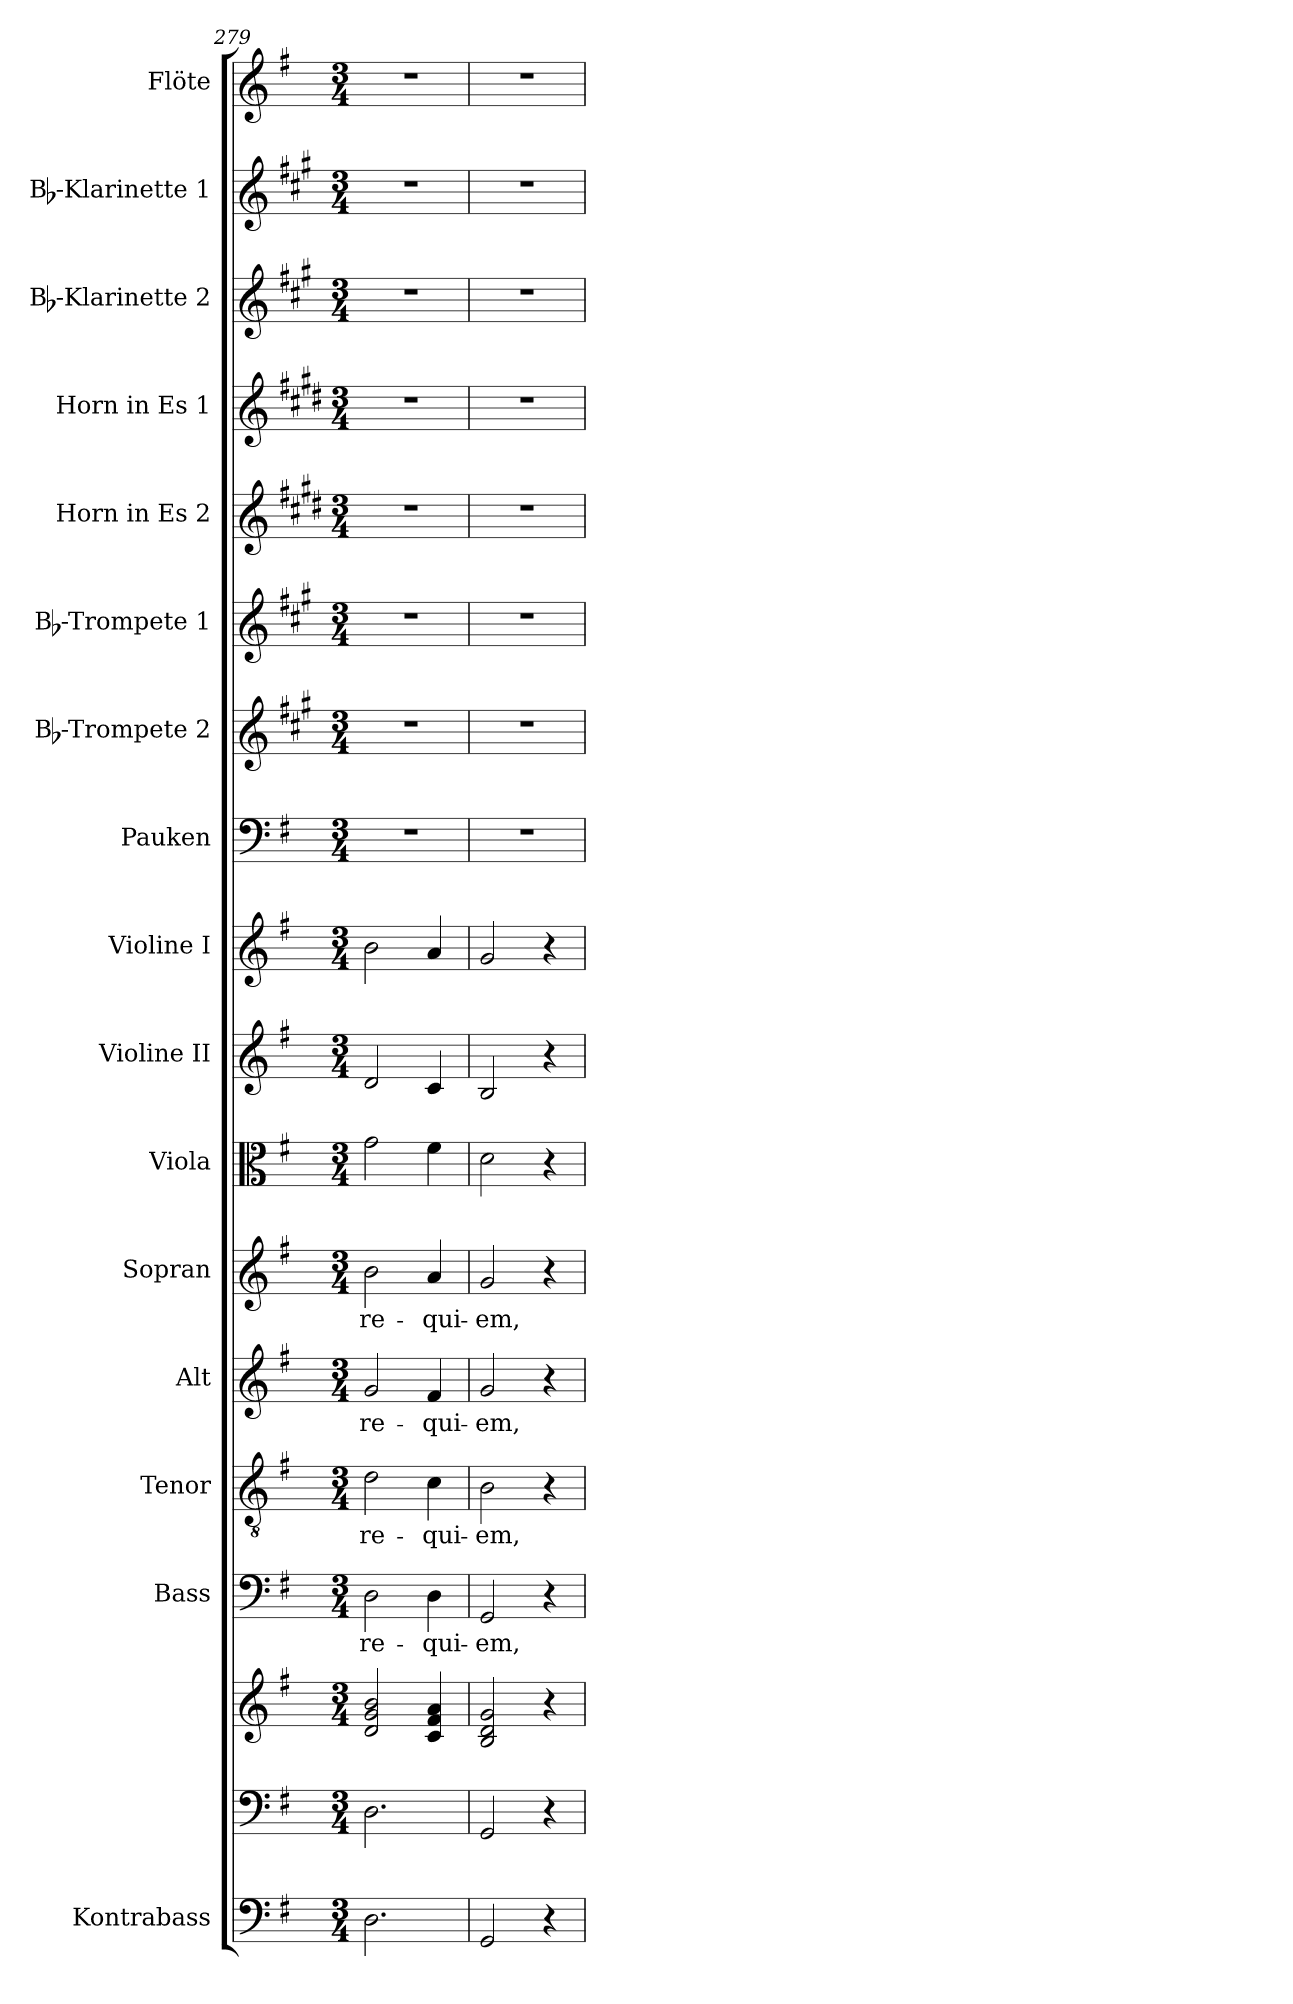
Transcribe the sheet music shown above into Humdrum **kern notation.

**kern	**kern	**kern	**kern	**text	**kern	**text	**kern	**text	**kern	**text	**kern	**kern	**kern	**kern	**kern	**kern	**kern	**kern	**kern	**kern	**kern
*part17	*part16	*part16	*part15	*part15	*part14	*part14	*part13	*part13	*part12	*part12	*part11	*part10	*part9	*part8	*part7	*part6	*part5	*part4	*part3	*part2	*part1
*staff18	*staff17	*staff16	*staff15	*staff15	*staff14	*staff14	*staff13	*staff13	*staff12	*staff12	*staff11	*staff10	*staff9	*staff8	*staff7	*staff6	*staff5	*staff4	*staff3	*staff2	*staff1
*I"Kontrabass	*	*	*I"Bass	*	*I"Tenor	*	*I"Alt	*	*I"Sopran	*	*I"Viola	*I"Violine II	*I"Violine I	*I"Pauken	*I"Bb-Trompete 2	*I"Bb-Trompete 1	*I"Horn in Es 2	*I"Horn in Es 1	*I"Bb-Klarinette 2	*I"Bb-Klarinette 1	*I"Flöte
*I'Kb.	*	*	*I'B.	*	*I'T.	*	*I'A.	*	*I'S.	*	*I'Vla.	*I'Vl. II	*I'Vl. I	*I'Pk.	*I'Bb Trp. 2	*I'Bb Trp. 1	*	*	*I'Bb Kl. 2	*I'Bb Kl. 1	*I'Fl.
*clefF4	*clefF4	*clefG2	*clefF4	*	*clefGv2	*	*clefG2	*	*clefG2	*	*clefC3	*clefG2	*clefG2	*clefF4	*clefG2	*clefG2	*clefG2	*clefG2	*clefG2	*clefG2	*clefG2
*ITrd7c12	*	*	*	*	*	*	*	*	*	*	*	*	*	*	*ITrd1c2	*ITrd1c2	*ITrd5c9	*ITrd5c9	*ITrd1c2	*ITrd1c2	*
*k[f#]	*k[f#]	*k[f#]	*k[f#]	*	*k[f#]	*	*k[f#]	*	*k[f#]	*	*k[f#]	*k[f#]	*k[f#]	*k[f#]	*k[f#]	*k[f#]	*k[f#]	*k[f#]	*k[f#]	*k[f#]	*k[f#]
*G:	*G:	*G:	*G:	*	*G:	*	*G:	*	*G:	*	*G:	*G:	*G:	*G:	*G:	*G:	*G:	*G:	*G:	*G:	*G:
*M3/4	*M3/4	*M3/4	*M3/4	*	*M3/4	*	*M3/4	*	*M3/4	*	*M3/4	*M3/4	*M3/4	*M3/4	*M3/4	*M3/4	*M3/4	*M3/4	*M3/4	*M3/4	*M3/4
=279	=279	=279	=279	=279	=279	=279	=279	=279	=279	=279	=279	=279	=279	=279	=279	=279	=279	=279	=279	=279	=279
!	!	!	!	!LO:LY:b	!	!LO:LY:b	!	!LO:LY:b	!	!LO:LY:b	!	!	!	!	!	!	!	!	!	!	!
2.DD\	2.D\	2d/ 2g/ 2b/	2D\	re-	2d\	re-	2g/	re-	2b\	re-	2g\	2d/	2b\	2.r	2.r	2.r	2.r	2.r	2.r	2.r	2.r
!	!	!	!	!LO:LY:b	!	!LO:LY:b	!	!LO:LY:b	!	!LO:LY:b	!	!	!	!	!	!	!	!	!	!	!
.	.	4c/ 4f#/ 4a/	4D\	-qui-	4c\	-qui-	4f#/	-qui-	4a/	-qui-	4f#\	4c/	4a/	.	.	.	.	.	.	.	.
=280	=280	=280	=280	=280	=280	=280	=280	=280	=280	=280	=280	=280	=280	=280	=280	=280	=280	=280	=280	=280	=280
!	!	!	!	!LO:LY:b	!	!LO:LY:b	!	!LO:LY:b	!	!LO:LY:b	!	!	!	!	!	!	!	!	!	!	!
2GGG/	2GG/	2B/ 2d/ 2g/	2GG/	-em,	2B\	-em,	2g/	-em,	2g/	-em,	2d\	2B/	2g/	2.r	2.r	2.r	2.r	2.r	2.r	2.r	2.r
4r	4r	4r	4r	.	4r	.	4r	.	4r	.	4r	4r	4r	.	.	.	.	.	.	.	.
=	=	=	=	=	=	=	=	=	=	=	=	=	=	=	=	=	=	=	=	=	=
*-	*-	*-	*-	*-	*-	*-	*-	*-	*-	*-	*-	*-	*-	*-	*-	*-	*-	*-	*-	*-	*-
